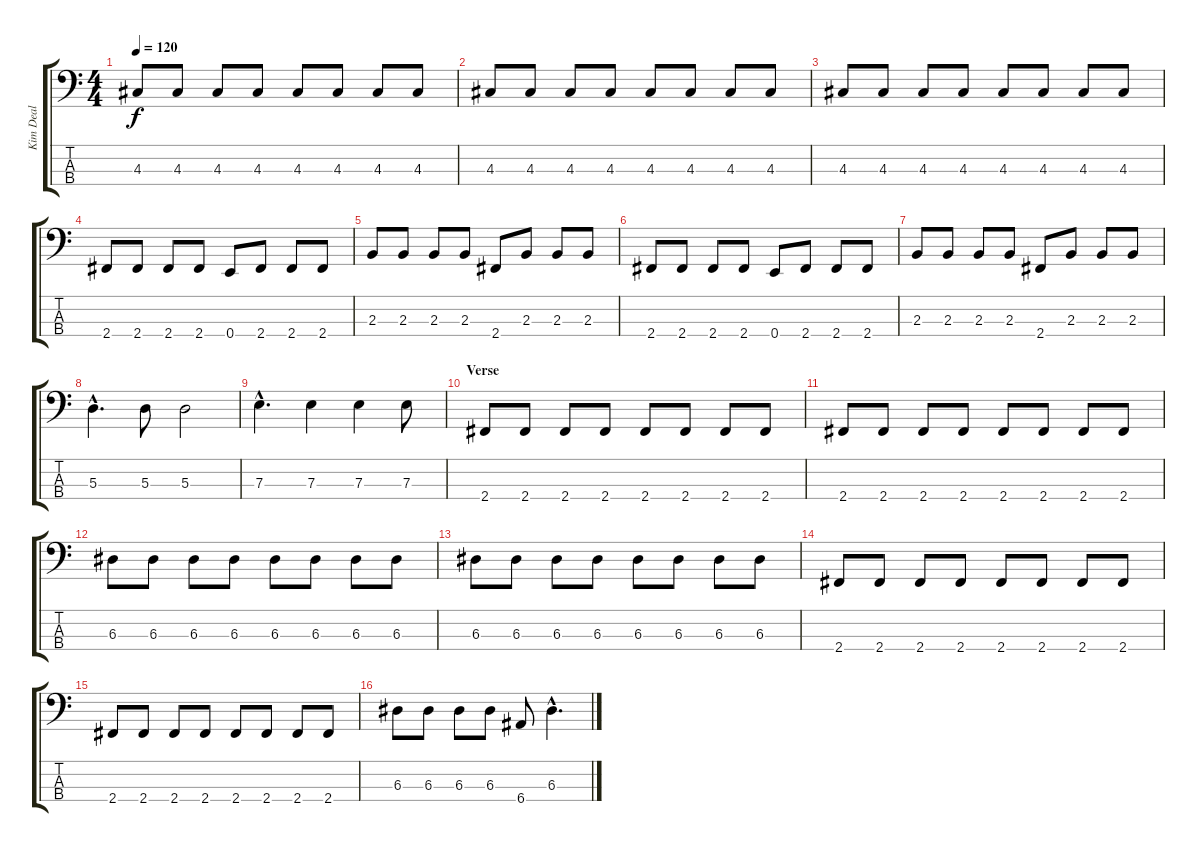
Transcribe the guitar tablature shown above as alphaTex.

\track ("Kim Deal" "Kim Deal") {instrument electricbasspick}
\staff {score tabs}
\tuning (G2 D2 A1 E1) {hide}
\ts (4 4)
\tempo 120
\clef f4
\ks c
4.3.8{dy f instrument electricbasspick} 4.3.8 4.3.8 4.3.8 4.3.8 4.3.8 4.3.8 4.3.8 |
4.3.8 4.3.8 4.3.8 4.3.8 4.3.8 4.3.8 4.3.8 4.3.8 |
4.3.8 4.3.8 4.3.8 4.3.8 4.3.8 4.3.8 4.3.8 4.3.8 |
2.4.8 2.4.8 2.4.8 2.4.8 0.4.8 2.4.8 2.4.8 2.4.8 |
2.3.8 2.3.8 2.3.8 2.3.8 2.4.8 2.3.8 2.3.8 2.3.8 |
2.4.8 2.4.8 2.4.8 2.4.8 0.4.8 2.4.8 2.4.8 2.4.8 |
2.3.8 2.3.8 2.3.8 2.3.8 2.4.8 2.3.8 2.3.8 2.3.8 |
5.3{hac}.4{d} 5.3.8 5.3.2 |
7.3{hac}.4{d} 7.3.4 7.3.4 7.3.8 |
\section ("" "Verse")
2.4.8 2.4.8 2.4.8 2.4.8 2.4.8 2.4.8 2.4.8 2.4.8 |
2.4.8 2.4.8 2.4.8 2.4.8 2.4.8 2.4.8 2.4.8 2.4.8 |
6.3.8 6.3.8 6.3.8 6.3.8 6.3.8 6.3.8 6.3.8 6.3.8 |
6.3.8 6.3.8 6.3.8 6.3.8 6.3.8 6.3.8 6.3.8 6.3.8 |
2.4.8 2.4.8 2.4.8 2.4.8 2.4.8 2.4.8 2.4.8 2.4.8 |
2.4.8 2.4.8 2.4.8 2.4.8 2.4.8 2.4.8 2.4.8 2.4.8 |
6.3.8 6.3.8 6.3.8 6.3.8 6.4.8 6.3{hac}.4{d}
